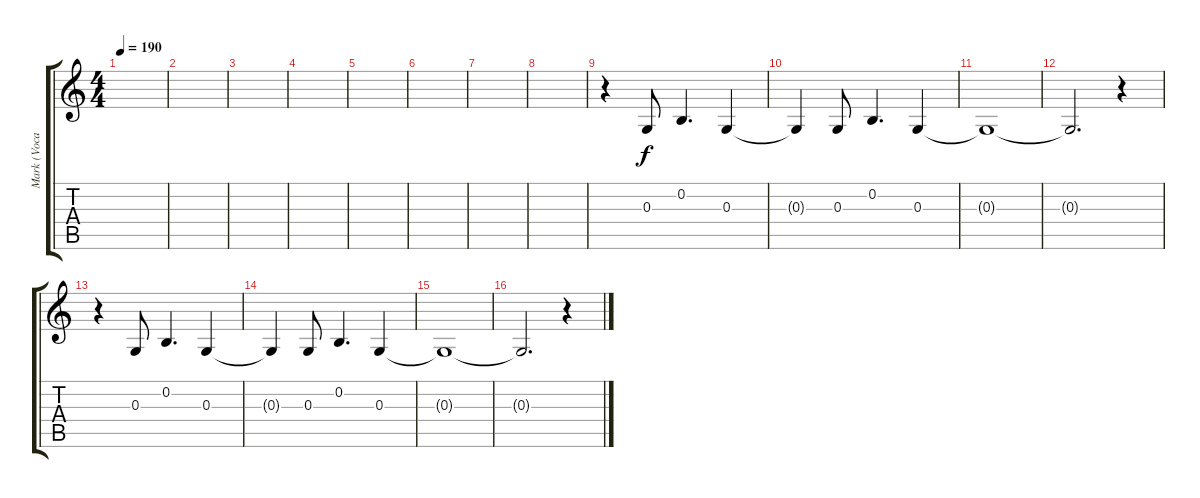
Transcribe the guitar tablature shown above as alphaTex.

\track ("Mark (Vocals)" "Mark (Voca") {instrument tenorsax}
\staff {score tabs}
\tuning (E4 B3 G3 D3 A2 E2) {hide}
\ts (4 4)
\tempo 190
\clef g2
\ks c
|
|
|
|
|
|
|
|
r.4 0.3.8 0.2.4{d} 0.3.4 |
0.3{t}.4 0.3.8 0.2.4{d} 0.3.4 |
0.3{t}.1 |
0.3{t}.2{d} r.4 |
r.4 0.3.8 0.2.4{d} 0.3.4 |
0.3{t}.4 0.3.8 0.2.4{d} 0.3.4 |
0.3{t}.1 |
0.3{t}.2{d} r.4
